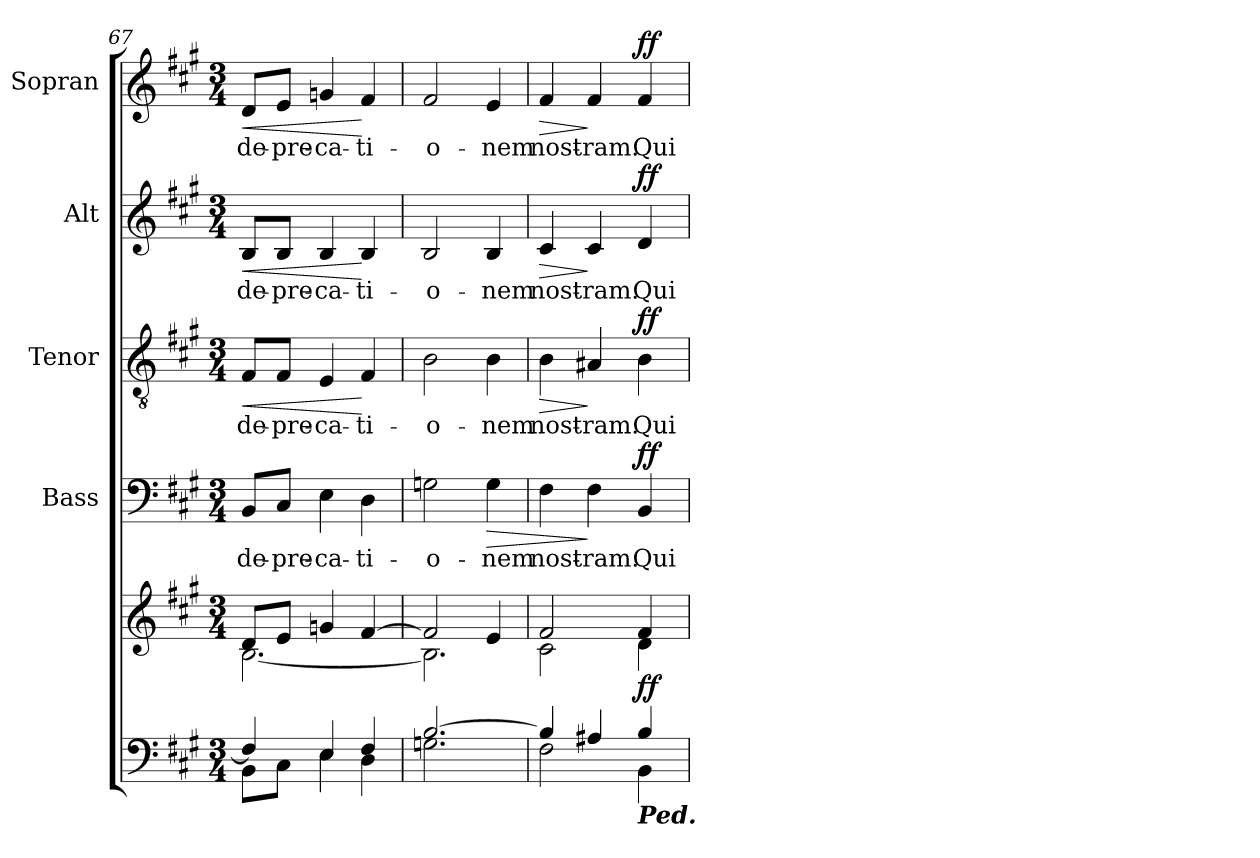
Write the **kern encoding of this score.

**kern	**kern	**dynam	**kern	**text	**dynam	**kern	**text	**dynam	**kern	**text	**dynam	**kern	**text	**dynam
*part5	*part5	*part5	*part4	*part4	*part4	*part3	*part3	*part3	*part2	*part2	*part2	*part1	*part1	*part1
*staff6	*staff5	*staff5/6	*staff4	*staff4	*staff4	*staff3	*staff3	*staff3	*staff2	*staff2	*staff2	*staff1	*staff1	*staff1
*	*	*	*I"Bass	*	*	*I"Tenor	*	*	*I"Alt	*	*	*I"Sopran	*	*
*	*	*	*I'B.	*	*	*I'T.	*	*	*I'A.	*	*	*I'S.	*	*
*clefF4	*clefG2	*	*clefF4	*	*	*clefGv2	*	*	*clefG2	*	*	*clefG2	*	*
*k[f#c#g#]	*k[f#c#g#]	*	*k[f#c#g#]	*	*	*k[f#c#g#]	*	*	*k[f#c#g#]	*	*	*k[f#c#g#]	*	*
*A:	*A:	*	*A:	*	*	*A:	*	*	*A:	*	*	*A:	*	*
*M3/4	*M3/4	*	*M3/4	*	*	*M3/4	*	*	*M3/4	*	*	*M3/4	*	*
=67	=67	=67	=67	=67	=67	=67	=67	=67	=67	=67	=67	=67	=67	=67
*^	*^	*	*	*	*	*	*	*	*	*	*	*	*	*
!	!	!	!	!	!	!LO:LY:b	!	!	!LO:LY:b	!LO:HP:b	!	!LO:LY:b	!LO:HP:b	!	!LO:LY:b	!LO:HP:b
4F#/]	8BB\L	8d/L	[<2.B\	.	8BB/L	de-	.	8F#/L	de-	<	8B/L	de-	<	8d/L	de-	<
!	!	!	!	!	!	!LO:LY:b	!	!	!LO:LY:b	!	!	!LO:LY:b	!	!	!LO:LY:b	!
.	8C#\J	8e/J	.	.	8C#/J	-pre-	.	8F#/J	-pre-	.	8B/J	-pre-	.	8e/J	-pre-	.
!	!	!	!	!	!	!LO:LY:b	!	!	!LO:LY:b	!	!	!LO:LY:b	!	!	!LO:LY:b	!
4E/	4E\	4gn/	.	.	4E\	-ca-	.	4E/	-ca-	.	4B/	-ca-	.	4gn/	-ca-	.
!	!	!	!	!	!	!LO:LY:b	!	!	!LO:LY:b	!	!	!LO:LY:b	!	!	!LO:LY:b	!
4F#/	4D\	[>4f#/	.	.	4D\	-ti-	.	4F#/	-ti-	[	4B/	-ti-	[	4f#/	-ti-	[
=68	=68	=68	=68	=68	=68	=68	=68	=68	=68	=68	=68	=68	=68	=68	=68	=68
!	!	!	!	!	!	!LO:LY:b	!	!	!LO:LY:b	!	!	!LO:LY:b	!	!	!LO:LY:b	!
[>2.B/	2.Gn\	2f#/]	2.B\]	.	2Gn\	-o-	.	2B\	-o-	.	2B/	-o-	.	2f#/	-o-	.
!	!	!	!	!	!	!LO:LY:b	!LO:HP:b	!	!LO:LY:b	!	!	!LO:LY:b	!	!	!LO:LY:b	!
.	.	4e/	.	.	4G\	-nem	>	4B\	-nem	.	4B/	-nem	.	4e/	-nem	.
=69	=69	=69	=69	=69	=69	=69	=69	=69	=69	=69	=69	=69	=69	=69	=69	=69
!	!	!	!	!	!	!LO:LY:b	!	!	!LO:LY:b	!LO:HP:b	!	!LO:LY:b	!LO:HP:b	!	!LO:LY:b	!LO:HP:b
4B/]	2F#\	2f#/	2c#\	.	4F#\	nost-	.	4B\	nost-	>	4c#/	nost-	>	4f#/	nost-	>
!	!	!	!	!	!	!LO:LY:b	!	!	!LO:LY:b	!	!	!LO:LY:b	!	!	!LO:LY:b	!
4A#X/	.	.	.	.	4F#\	-ram.	]	4A#X/	-ram.	]	4c#/	-ram.	]	4f#/	-ram.	]
!LO:TX:b:Bi:t=Ped.	!	!	!	!	!	!	!	!	!	!	!	!	!	!	!	!
!	!	!	!	!LO:DY:b	!	!LO:LY:b	!LO:DY:a	!	!LO:LY:b	!LO:DY:a	!	!LO:LY:b	!LO:DY:a	!	!LO:LY:b	!LO:DY:a
4B/	4BB\	4f#/	4d\	ff	4BB/	Qui	ff	4B\	Qui	ff	4d/	Qui	ff	4f#/	Qui	ff
*v	*v	*	*	*	*	*	*	*	*	*	*	*	*	*	*	*
*	*v	*v	*	*	*	*	*	*	*	*	*	*	*	*	*
=	=	=	=	=	=	=	=	=	=	=	=	=	=	=
*-	*-	*-	*-	*-	*-	*-	*-	*-	*-	*-	*-	*-	*-	*-
